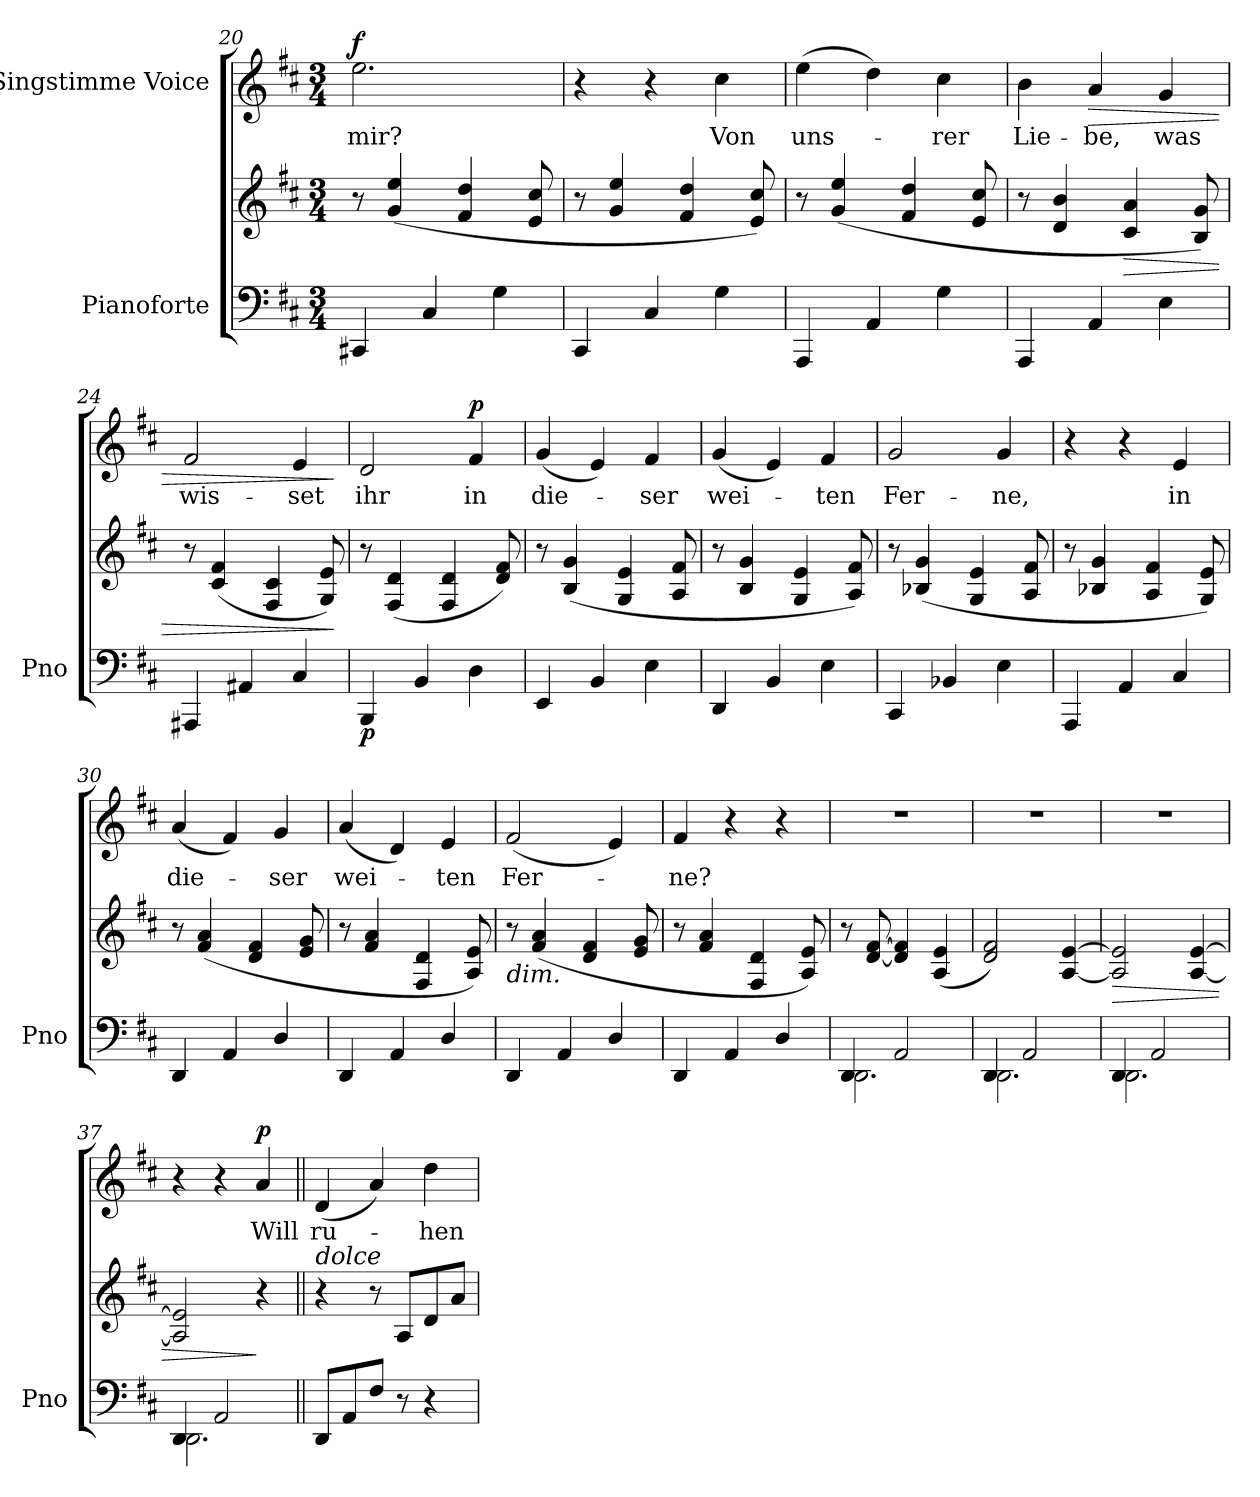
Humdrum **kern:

**kern	**kern	**dynam	**kern	**text	**dynam
*part2	*part2	*part2	*part1	*part1	*part1
*staff3	*staff2	*staff2/3	*staff1	*staff1	*staff1
*I"Pianoforte	*	*	*I"Singstimme Voice	*	*
*I'Pno	*	*	*	*	*
*clefF4	*clefG2	*	*clefG2	*	*
*k[f#c#]	*k[f#c#]	*	*k[f#c#]	*	*
*M3/4	*M3/4	*	*M3/4	*	*
=20	=20	=20	=20	=20	=20
!	!	!	!	!	!LO:DY:b
4CC#X/	8r	.	2.ee\	mir?	f
.	(4g/ 4ee/	.	.	.	.
4C#/	.	.	.	.	.
.	4f#/ 4dd/	.	.	.	.
4G\	.	.	.	.	.
.	8e/ 8cc#/	.	.	.	.
=21	=21	=21	=21	=21	=21
4CC#/	8r	.	4r	.	.
.	4g/ 4ee/	.	.	.	.
4C#/	.	.	4r	.	.
.	4f#/ 4dd/	.	.	.	.
4G\	.	.	4cc#\	Von	.
.	8e/ 8cc#/)	.	.	.	.
=22	=22	=22	=22	=22	=22
4AAA/	8r	.	(4ee\	uns-	.
.	(4g/ 4ee/	.	.	.	.
4AA/	.	.	4dd\)	.	.
.	4f#/ 4dd/	.	.	.	.
4G\	.	.	4cc#\	-rer	.
.	8e/ 8cc#/	.	.	.	.
=23	=23	=23	=23	=23	=23
4AAA/	8r	.	4b\	Lie-	.
.	4d/ 4b/	.	.	.	.
!	!	!	!	!	!LO:HP:b
4AA/	.	.	4a/	-be,	>
!	!	!LO:HP:b	!	!	!
.	4c#/ 4a/	>	.	.	.
4E\	.	.	4g/	was	.
.	8B/ 8g/)	.	.	.	.
=24	=24	=24	=24	=24	=24
4AAA#X/	8r	.	2f#/	wis-	.
.	(4c#/ 4f#/	.	.	.	.
4AA#X/	.	.	.	.	.
.	4F#/ 4c#/	.	.	.	.
4C#/	.	.	4e/	-set	.
.	8G/ 8e/)	.	.	.	.
.	.	]	.	.	]
=25	=25	=25	=25	=25	=25
!	!	!LO:DY:b=2	!	!	!
4BBB/	8r	p	2d/	ihr	.
.	(4F#/ 4d/	.	.	.	.
4BB/	.	.	.	.	.
.	4F#/ 4d/	.	.	.	.
!	!	!	!	!	!LO:DY:b
4D\	.	.	4f#/	in	p
.	8d/ 8f#/)	.	.	.	.
=26	=26	=26	=26	=26	=26
4EE/	8r	.	(4g/	die-	.
.	(4B/ 4g/	.	.	.	.
4BB/	.	.	4e/)	.	.
.	4G/ 4e/	.	.	.	.
4E\	.	.	4f#/	-ser	.
.	8A/ 8f#/	.	.	.	.
=27	=27	=27	=27	=27	=27
4DD/	8r	.	(4g/	wei-	.
.	4B/ 4g/	.	.	.	.
4BB/	.	.	4e/)	.	.
.	4G/ 4e/	.	.	.	.
4E\	.	.	4f#/	-ten	.
.	8A/ 8f#/)	.	.	.	.
=28	=28	=28	=28	=28	=28
4CC#/	8r	.	2g/	Fer-	.
.	(4B-X/ 4g/	.	.	.	.
4BB-X/	.	.	.	.	.
.	4G/ 4e/	.	.	.	.
4E\	.	.	4g/	-ne,	.
.	8A/ 8f#/	.	.	.	.
=29	=29	=29	=29	=29	=29
4AAA/	8r	.	4r	.	.
.	4B-X/ 4g/	.	.	.	.
4AA/	.	.	4r	.	.
.	4A/ 4f#/	.	.	.	.
4C#/	.	.	4e/	in	.
.	8G/ 8e/)	.	.	.	.
=30	=30	=30	=30	=30	=30
4DD/	8r	.	(4a/	die-	.
.	(4f#/ 4a/	.	.	.	.
4AA/	.	.	4f#/)	.	.
.	4d/ 4f#/	.	.	.	.
4D/	.	.	4g/	-ser	.
.	8e/ 8g/	.	.	.	.
=31	=31	=31	=31	=31	=31
4DD/	8r	.	(4a/	wei-	.
.	4f#/ 4a/	.	.	.	.
4AA/	.	.	4d/)	.	.
.	4F#/ 4d/	.	.	.	.
4D/	.	.	4e/	-ten	.
.	8A/ 8e/)	.	.	.	.
=32	=32	=32	=32	=32	=32
!	!LO:TX:b:i:t=dim.	!	!	!	!
4DD/	8r	.	(2f#/	Fer-	.
.	(4f#/ 4a/	.	.	.	.
4AA/	.	.	.	.	.
.	4d/ 4f#/	.	.	.	.
4D/	.	.	4e/)	.	.
.	8e/ 8g/	.	.	.	.
=33	=33	=33	=33	=33	=33
4DD/	8r	.	4f#/	-ne?	.
.	4f#/ 4a/	.	.	.	.
4AA/	.	.	4r	.	.
.	4F#/ 4d/	.	.	.	.
4D/	.	.	4r	.	.
.	8A/ 8e/)	.	.	.	.
=34	=34	=34	=34	=34	=34
*^	*	*	*	*	*
4DD/	2.DD\	8r	.	2.r	.	.
.	.	[8d/ [8f#/	.	.	.	.
2AA/	.	4d/] 4f#/]	.	.	.	.
.	.	(4A/ 4e/	.	.	.	.
=35	=35	=35	=35	=35	=35	=35
4DD/	2.DD\	2d/ 2f#/)	.	2.r	.	.
2AA/	.	.	.	.	.	.
.	.	[4A/ [4e/	.	.	.	.
=36	=36	=36	=36	=36	=36	=36
!	!	!	!LO:HP:b	!	!	!
4DD/	2.DD\	2A/] 2e/]	>	2.r	.	.
2AA/	.	.	.	.	.	.
.	.	[4A/ [4e/	.	.	.	.
=37	=37	=37	=37	=37	=37	=37
4DD/	2.DD\	2A/] 2e/]	.	4r	.	.
2AA/	.	.	.	4r	.	.
!	!	!	!	!	!	!LO:DY:b
.	.	4r	]	4a/	Will	p
*v	*v	*	*	*	*	*
=38||	=38||	=38||	=38||	=38||	=38||
!	!LO:TX:i:t=dolce	!	!	!	!
8DD/L	4r	.	(4d/	ru-	.
8AA/	.	.	.	.	.
8F#/J	8r	.	4a/)	.	.
8r	8A/L	.	.	.	.
4r	8d/	.	4dd\	-hen	.
.	(8a/J	.	.	.	.
=	=	=	=	=	=
*-	*-	*-	*-	*-	*-
